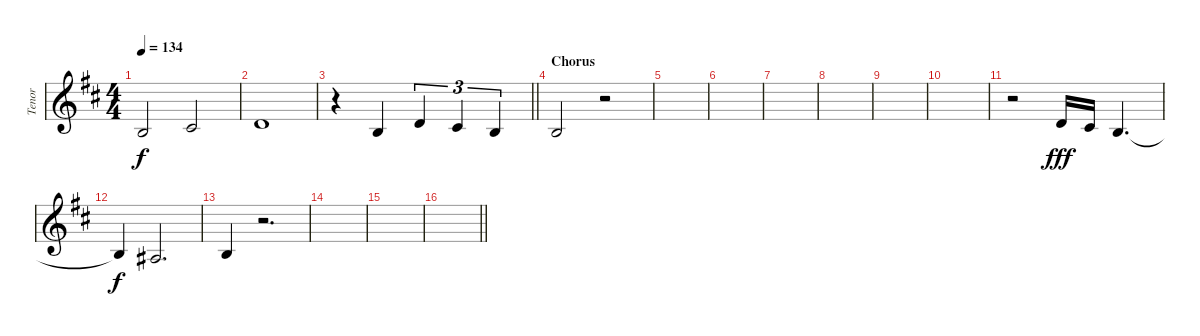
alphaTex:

\track ("Tenor" "Tenor") {instrument tenorsax}
\staff {score}
\tuning (E4 B3 G3 D3 A2 E2) {hide}
\ts (4 4)
\tempo 134
\clef g2
\ks bminor
0.2.2{dy f} 2.2.2 |
3.2.1 |
\barLineRight lightlight
r.4 0.2.4 3.2.4{tu (3 2)} 2.2.4{tu (3 2)} 0.2.4{tu (3 2)} |
\section ("" "Chorus")
0.2.2 r.2 |
|
|
|
|
|
|
r.2 3.2.16{dy fff} 2.2.16 0.2.4{d} |
0.2{t}.4{dy f} 3.3.2{d} |
0.2.4 r.2{d} |
|
|
\barLineRight lightlight
